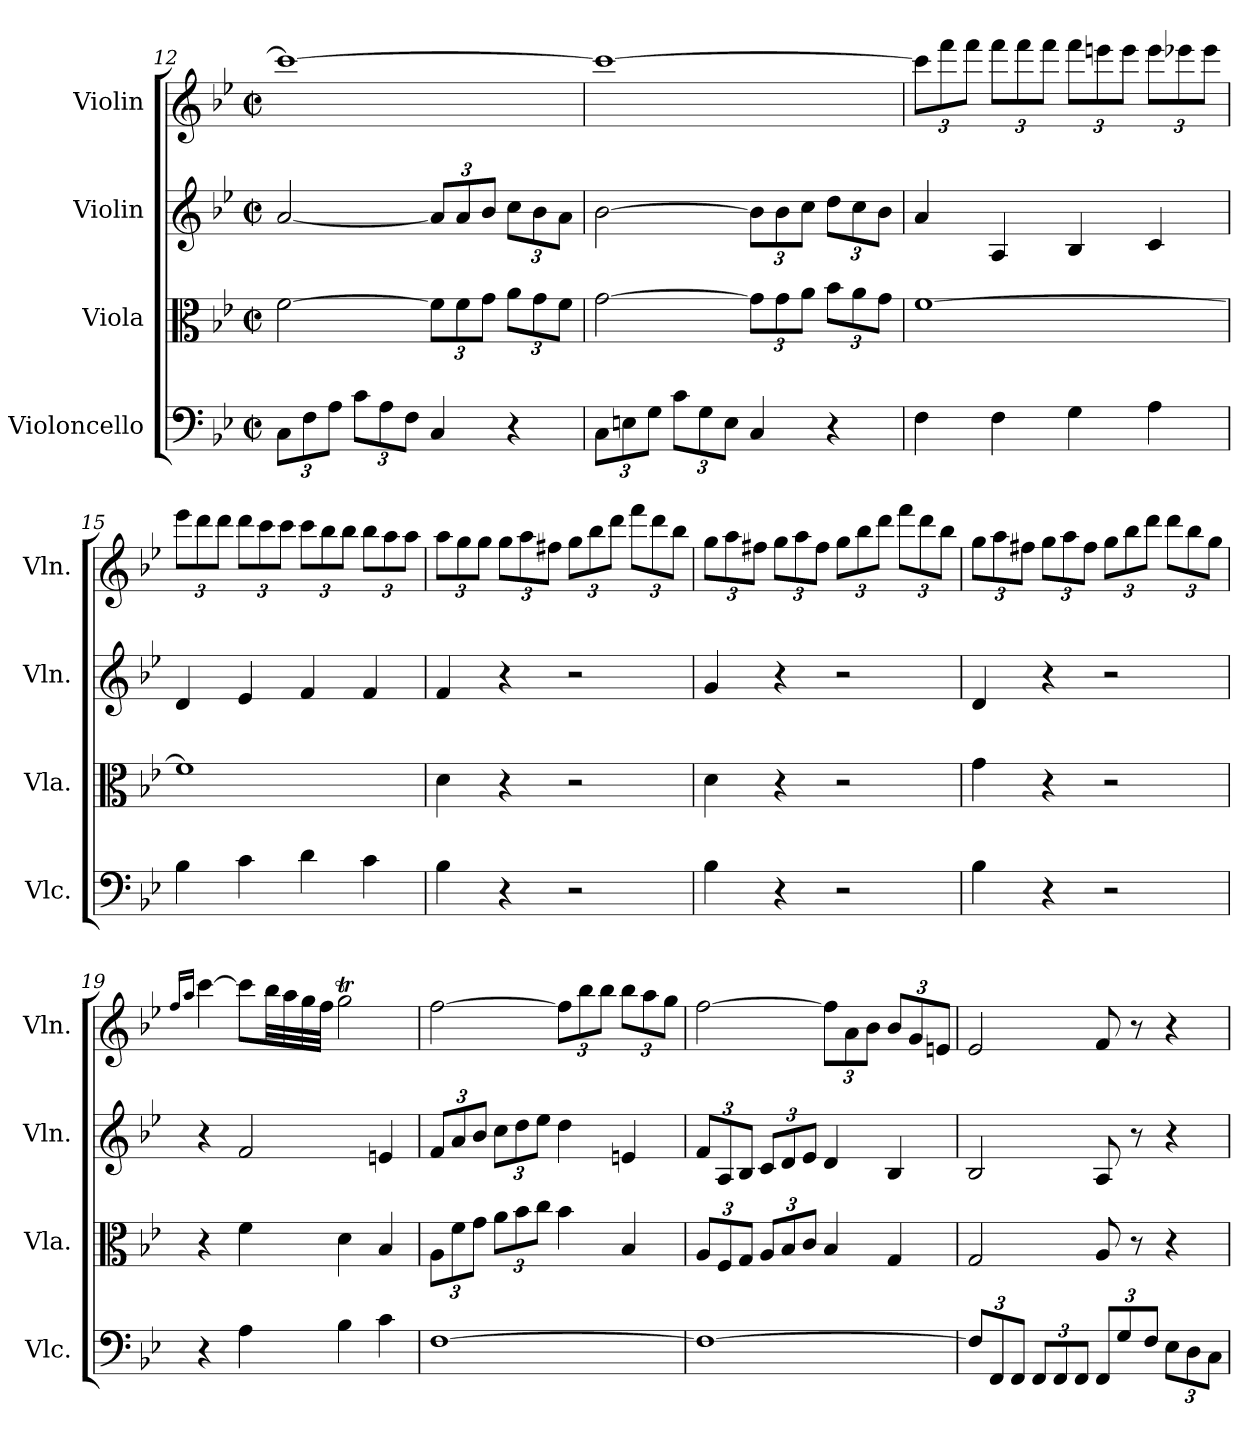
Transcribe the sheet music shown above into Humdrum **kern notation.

**kern	**kern	**kern	**kern
*part4	*part3	*part2	*part1
*staff4	*staff3	*staff2	*staff1
*I"Violoncello	*I"Viola	*I"Violin	*I"Violin
*I'Vlc.	*I'Vla.	*I'Vln.	*I'Vln.
*clefF4	*clefC3	*clefG2	*clefG2
*k[b-e-]	*k[b-e-]	*k[b-e-]	*k[b-e-]
*B-:	*B-:	*B-:	*B-:
*M4/4	*M4/4	*M4/4	*M4/4
*met(c|)	*met(c|)	*met(c|)	*met(c|)
*Xbrackettup	*	*	*
=12	=12	=12	=12
12C\L	[2f\	[2a/	1ccc_
12F\	.	.	.
12A\J	.	.	.
12c\L	.	.	.
12A\	.	.	.
12F\J	.	.	.
*	*Xbrackettup	*Xbrackettup	*
4C/	12f\L]	12a/L]	.
.	12f\	12a/	.
.	12g\J	12b-/J	.
4r	12a\L	12cc\L	.
.	12g\	12b-\	.
.	12f\J	12a\J	.
=13	=13	=13	=13
12C\L	[2g\	[2b-\	1ccc_
12En\	.	.	.
12G\J	.	.	.
12c\L	.	.	.
12G\	.	.	.
12E\J	.	.	.
4C/	12g\L]	12b-\L]	.
.	12g\	12b-\	.
.	12a\J	12cc\J	.
4r	12b-\L	12dd\L	.
.	12a\	12cc\	.
.	12g\J	12b-\J	.
=14	=14	=14	=14
*	*	*	*Xbrackettup
4F\	[1f	4a/	12ccc\L]
.	.	.	12fff\
.	.	.	12fff\J
4F\	.	4A/	12fff\L
.	.	.	12fff\
.	.	.	12fff\J
4G\	.	4B-/	12fff\L
.	.	.	12eeen\
.	.	.	12eee\J
4A\	.	4c/	12eee\L
.	.	.	12eee-X\
.	.	.	12eee-\J
=15	=15	=15	=15
4B-\	1f]	4d/	12eee-\L
.	.	.	12ddd\
.	.	.	12ddd\J
4c\	.	4e-/	12ddd\L
.	.	.	12ccc\
.	.	.	12ccc\J
4d\	.	4f/	12ccc\L
.	.	.	12bb-\
.	.	.	12bb-\J
4c\	.	4f/	12bb-\L
.	.	.	12aa\
.	.	.	12aa\J
=16	=16	=16	=16
4B-\	4d\	4f/	12aa\L
.	.	.	12gg\
.	.	.	12gg\J
4r	4r	4r	12gg\L
.	.	.	12aa\
.	.	.	12ff#X\J
2r	2r	2r	12gg\L
.	.	.	12bb-\
.	.	.	12ddd\J
.	.	.	12fff\L
.	.	.	12ddd\
.	.	.	12bb-\J
=17	=17	=17	=17
4B-\	4d\	4g/	12gg\L
.	.	.	12aa\
.	.	.	12ff#X\J
4r	4r	4r	12gg\L
.	.	.	12aa\
.	.	.	12ff#\J
2r	2r	2r	12gg\L
.	.	.	12bb-\
.	.	.	12ddd\J
.	.	.	12fff\L
.	.	.	12ddd\
.	.	.	12bb-\J
=18	=18	=18	=18
4B-\	4g\	4d/	12gg\L
.	.	.	12aa\
.	.	.	12ff#X\J
4r	4r	4r	12gg\L
.	.	.	12aa\
.	.	.	12ff#\J
2r	2r	2r	12gg\L
.	.	.	12bb-\
.	.	.	12ddd\J
.	.	.	12ddd\L
.	.	.	12bb-\
.	.	.	12gg\J
=19	=19	=19	=19
.	.	.	16qff/LL
.	.	.	16qaa/JJ
4r	4r	4r	[4ccc\
4A\	4f\	2f/	8ccc\L]
.	.	.	32bb-\LL
.	.	.	32aa\
.	.	.	32gg\
.	.	.	32ff\JJJ
4B-\	4d\	.	2ggT\
4c\	4B-/	4en/	.
=20	=20	=20	=20
[1F	12A\L	12f/L	[2ff\
.	12f\	12a/	.
.	12g\J	12b-/J	.
.	12a\L	12cc\L	.
.	12b-\	12dd\	.
.	12cc\J	12ee-\J	.
.	4b-\	4dd\	12ff\L]
.	.	.	12bb-\
.	.	.	12bb-\J
.	4B-/	4en/	12bb-\L
.	.	.	12aa\
.	.	.	12gg\J
=21	=21	=21	=21
1F_	12A/L	12f/L	[2ff\
.	12F/	12A/	.
.	12G/J	12B-/J	.
.	12A/L	12c/L	.
.	12B-/	12d/	.
.	12c/J	12e-/J	.
.	4B-/	4d/	12ff\L]
.	.	.	12a\
.	.	.	12b-\J
.	4G/	4B-/	12b-/L
.	.	.	12g/
.	.	.	12en/J
=22	=22	=22	=22
12F/L]	2G/	2B-/	2e-/
12FF/	.	.	.
12FF/J	.	.	.
12FF/L	.	.	.
12FF/	.	.	.
12FF/J	.	.	.
12FF/L	8A/	8A/	8f/
12G/	.	.	.
.	8r	8r	8r
12F/J	.	.	.
12E-\L	4r	4r	4r
12D\	.	.	.
12C\J	.	.	.
=	=	=	=
*-	*-	*-	*-
